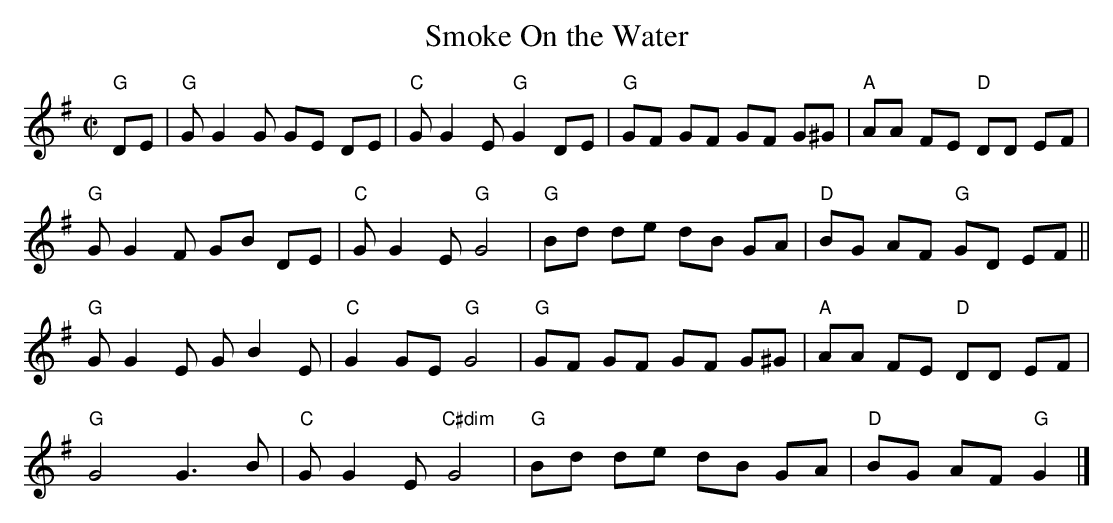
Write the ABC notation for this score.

X:1
T:Smoke On the Water
M:C|
L:1/8
K:G
"G"DE | "G"G G2G GE DE | "C"G G2 E "G"G2 DE | "G"GF GF GF G^G | "A" AA FE "D" DD EF |
"G" G G2 F GB DE | "C" G G2 E "G" G4|"G"Bd de dB GA | "D" BG AF "G" GD EF ||
"G" G G2 E G B2 E | "C"G2 GE "G" G4 | "G" GF GF GF G^G | "A" AA FE "D" DD EF |
"G" G4 G3 B | "C" G G2 E "C#dim" G4 | "G" Bd de dB GA | "D" BG AF "G"G2 |]
